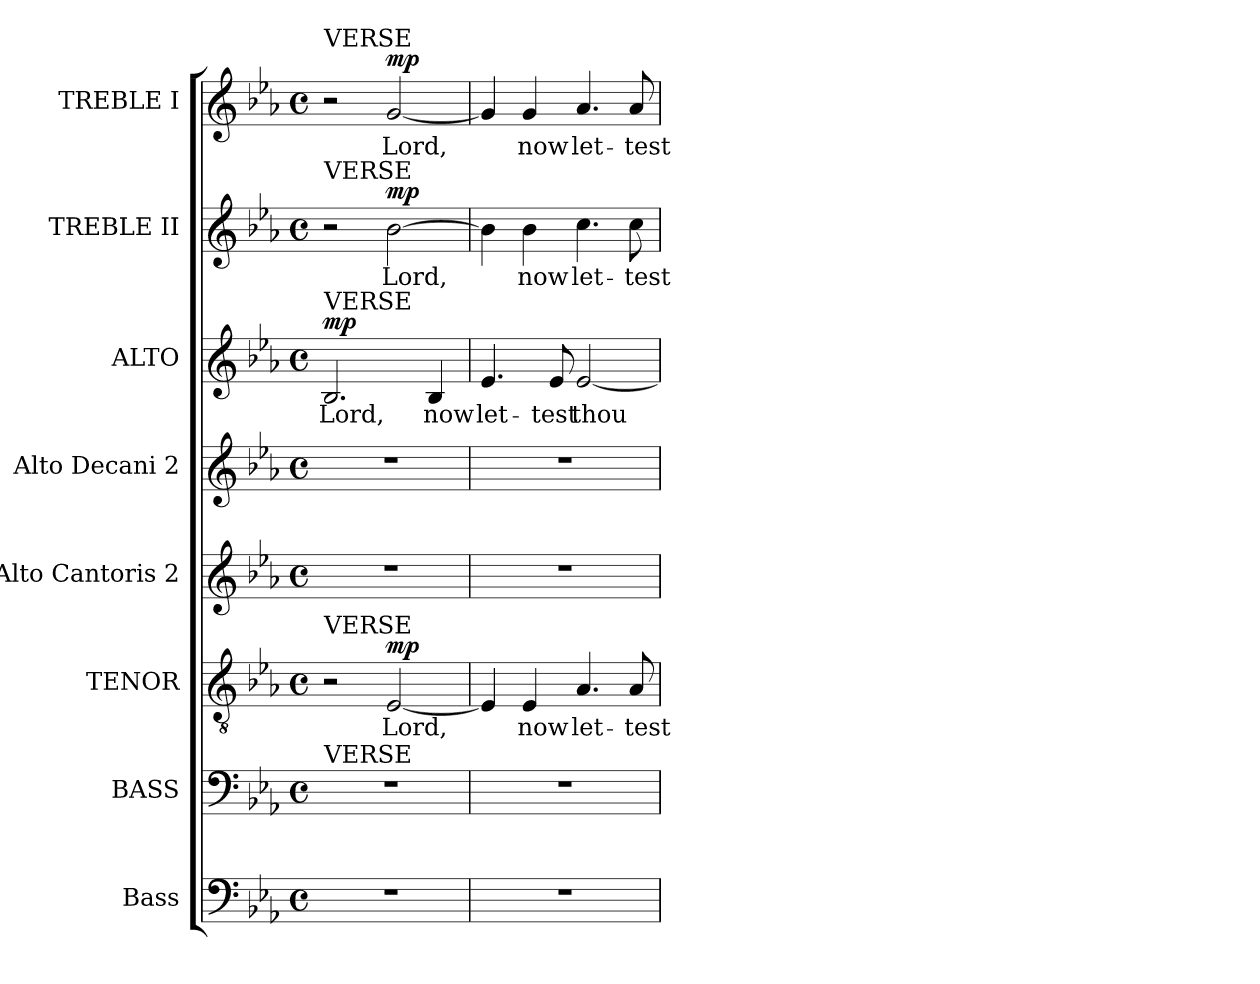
**kern	**kern	**kern	**text	**dynam	**kern	**kern	**kern	**text	**dynam	**kern	**text	**dynam	**kern	**text	**dynam
*part8	*part7	*part6	*part6	*part6	*part5	*part4	*part3	*part3	*part3	*part2	*part2	*part2	*part1	*part1	*part1
*staff8	*staff7	*staff6	*staff6	*staff6	*staff5	*staff4	*staff3	*staff3	*staff3	*staff2	*staff2	*staff2	*staff1	*staff1	*staff1
*I"Bass	*I"BASS	*I"TENOR	*	*	*I"Alto Cantoris 2	*I"Alto Decani 2	*I"ALTO	*	*	*I"TREBLE II	*	*	*I"TREBLE I	*	*
*I'B.	*I'B.	*I'T.	*	*	*I'A.Can.2	*I'A.Dec.2	*	*	*	*	*	*	*	*	*
!!LO:PB:g=z
*clefF4	*clefF4	*clefGv2	*	*	*clefG2	*clefG2	*clefG2	*	*	*clefG2	*	*	*clefG2	*	*
*	*	*ITrd7c12	*	*	*	*	*	*	*	*	*	*	*	*	*
*k[b-e-a-]	*k[b-e-a-]	*k[b-e-a-]	*	*	*k[b-e-a-]	*k[b-e-a-]	*k[b-e-a-]	*	*	*k[b-e-a-]	*	*	*k[b-e-a-]	*	*
*E-:	*E-:	*E-:	*	*	*E-:	*E-:	*E-:	*	*	*E-:	*	*	*E-:	*	*
*M4/4	*M4/4	*M4/4	*	*	*M4/4	*M4/4	*M4/4	*	*	*M4/4	*	*	*M4/4	*	*
*met(c)	*met(c)	*met(c)	*	*	*met(c)	*met(c)	*met(c)	*	*	*met(c)	*	*	*met(c)	*	*
=1	=1	=1	=1	=1	=1	=1	=1	=1	=1	=1	=1	=1	=1	=1	=1
!	!	!	!	!	!	!	!	!	!	!	!	!	!LO:TX:a:t=VERSE	!	!
!	!	!	!	!	!	!	!	!	!	!LO:TX:a:t=VERSE	!	!	!	!	!
!	!	!	!	!	!	!	!LO:TX:a:t=VERSE	!	!	!	!	!	!	!	!
!	!	!LO:TX:a:t=VERSE	!	!	!	!	!	!	!	!	!	!	!	!	!
!	!LO:TX:a:t=VERSE	!	!	!	!	!	!	!	!	!	!	!	!	!	!
!	!	!	!	!	!	!	!	!LO:LY:b:color=#000000	!	!	!	!	!	!	!
1r	1r	2r	.	.	1r	1r	2.B-i/	Lord,	mp	2r	.	.	2r	.	.
!	!	!	!LO:LY:b:color=#000000	!	!	!	!	!	!	!	!	!	!	!	!
!	!	!	!	!	!	!	!	!	!	!	!LO:LY:b:color=#000000	!	!	!	!
!	!	!	!	!	!	!	!	!	!	!	!	!	!	!LO:LY:b:color=#000000	!
.	.	[2EE-i/	Lord,	mp	.	.	.	.	.	[2b-i\	Lord,	mp	[2gi/	Lord,	mp
!	!	!	!	!	!	!	!	!LO:LY:b:color=#000000	!	!	!	!	!	!	!
.	.	.	.	.	.	.	4B-i/	now	.	.	.	.	.	.	.
=2	=2	=2	=2	=2	=2	=2	=2	=2	=2	=2	=2	=2	=2	=2	=2
!	!	!	!	!	!	!	!	!LO:LY:b:color=#000000	!	!	!	!	!	!	!
1r	1r	4EE-i/]	.	.	1r	1r	4.e-i/	let-	.	4b-i\]	.	.	4gi/]	.	.
!	!	!	!LO:LY:b:color=#000000	!	!	!	!	!	!	!	!	!	!	!	!
!	!	!	!	!	!	!	!	!	!	!	!LO:LY:b:color=#000000	!	!	!	!
!	!	!	!	!	!	!	!	!	!	!	!	!	!	!LO:LY:b:color=#000000	!
.	.	4EE-i/	now	.	.	.	.	.	.	4b-i\	now	.	4gi/	now	.
!	!	!	!	!	!	!	!	!LO:LY:b:color=#000000	!	!	!	!	!	!	!
.	.	.	.	.	.	.	8e-i/	-test	.	.	.	.	.	.	.
!	!	!	!LO:LY:b:color=#000000	!	!	!	!	!	!	!	!	!	!	!	!
!	!	!	!	!	!	!	!	!LO:LY:b:color=#000000	!	!	!	!	!	!	!
!	!	!	!	!	!	!	!	!	!	!	!LO:LY:b:color=#000000	!	!	!	!
!	!	!	!	!	!	!	!	!	!	!	!	!	!	!LO:LY:b:color=#000000	!
.	.	4.AA-i/	let-	.	.	.	[2e-i/	thou	.	4.cci\	let-	.	4.a-i/	let-	.
!	!	!	!LO:LY:b:color=#000000	!	!	!	!	!	!	!	!	!	!	!	!
!	!	!	!	!	!	!	!	!	!	!	!LO:LY:b:color=#000000	!	!	!	!
!	!	!	!	!	!	!	!	!	!	!	!	!	!	!LO:LY:b:color=#000000	!
.	.	8AA-i/	-test	.	.	.	.	.	.	8cci\	-test	.	8a-i/	-test	.
=	=	=	=	=	=	=	=	=	=	=	=	=	=	=	=
*-	*-	*-	*-	*-	*-	*-	*-	*-	*-	*-	*-	*-	*-	*-	*-
